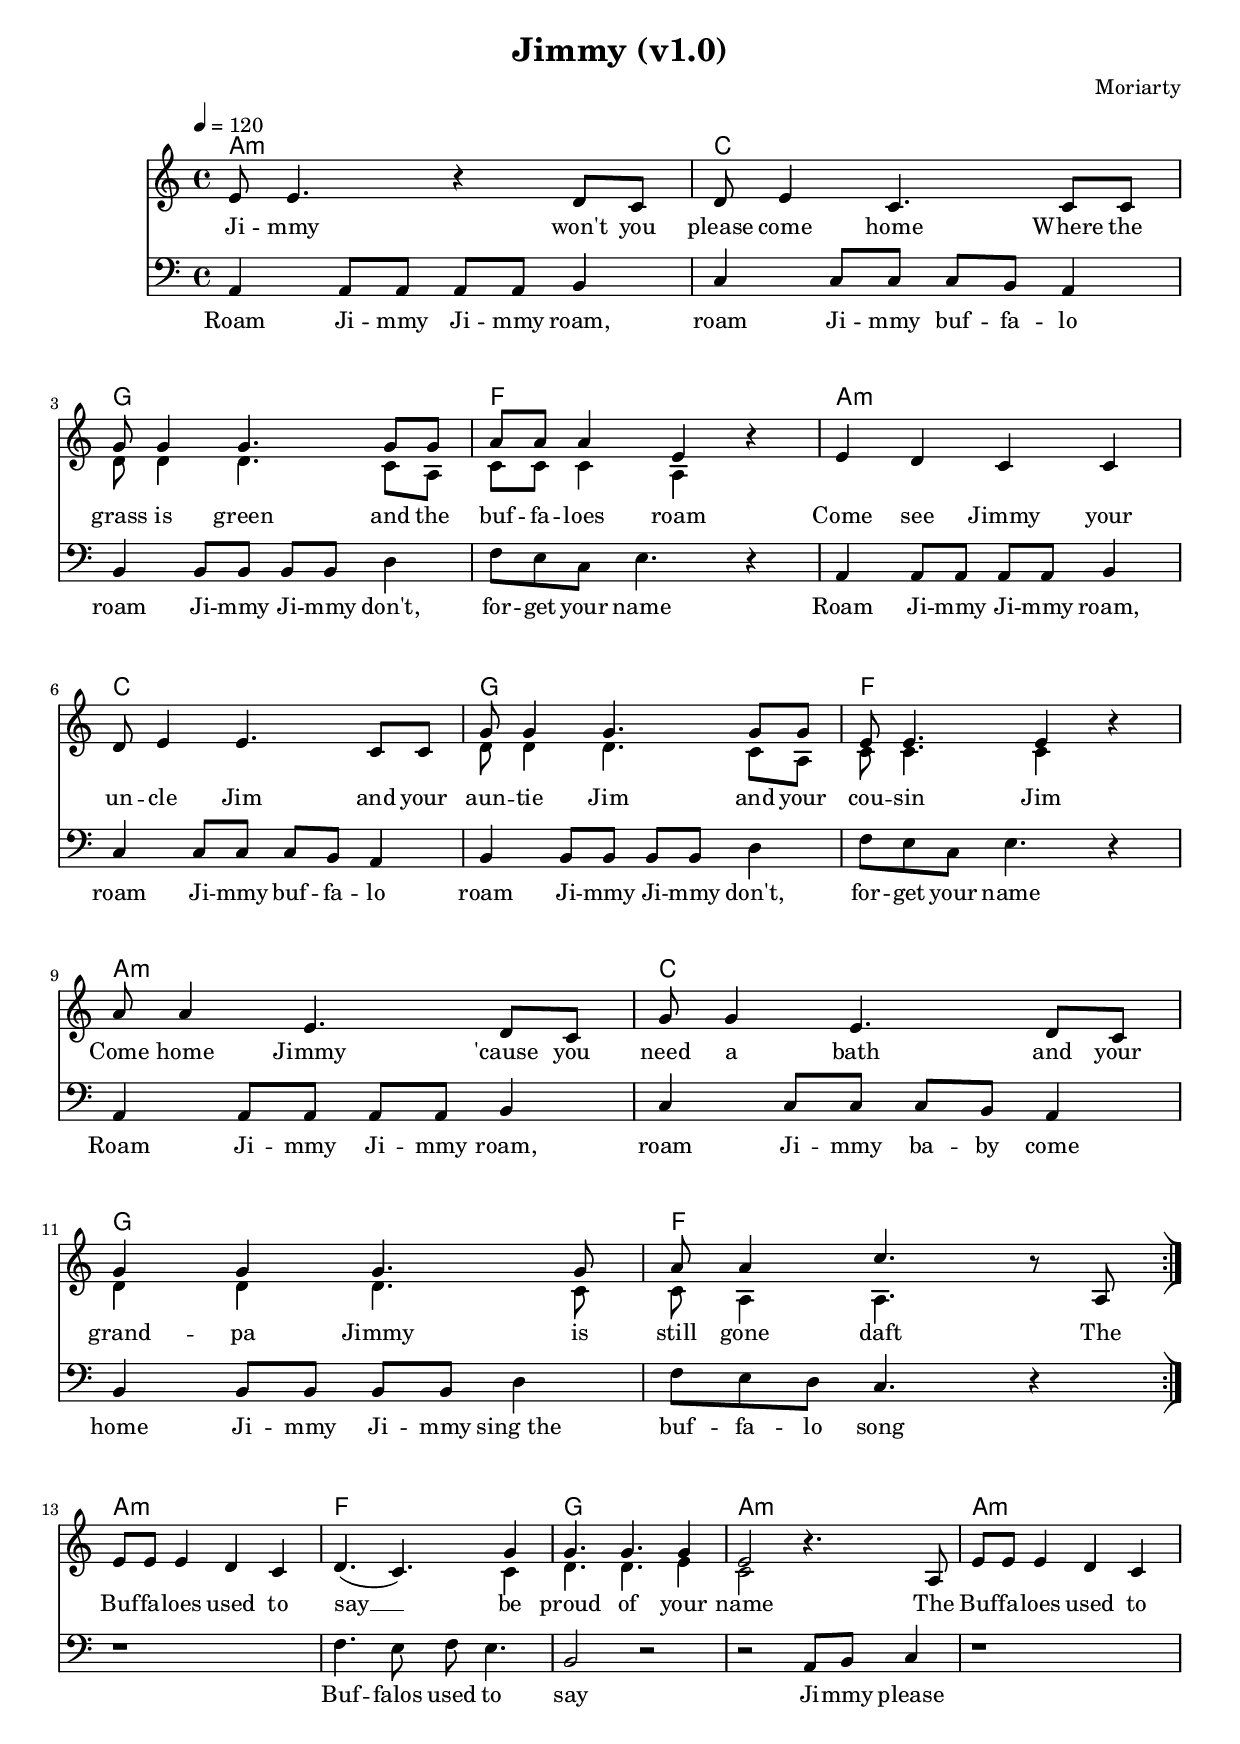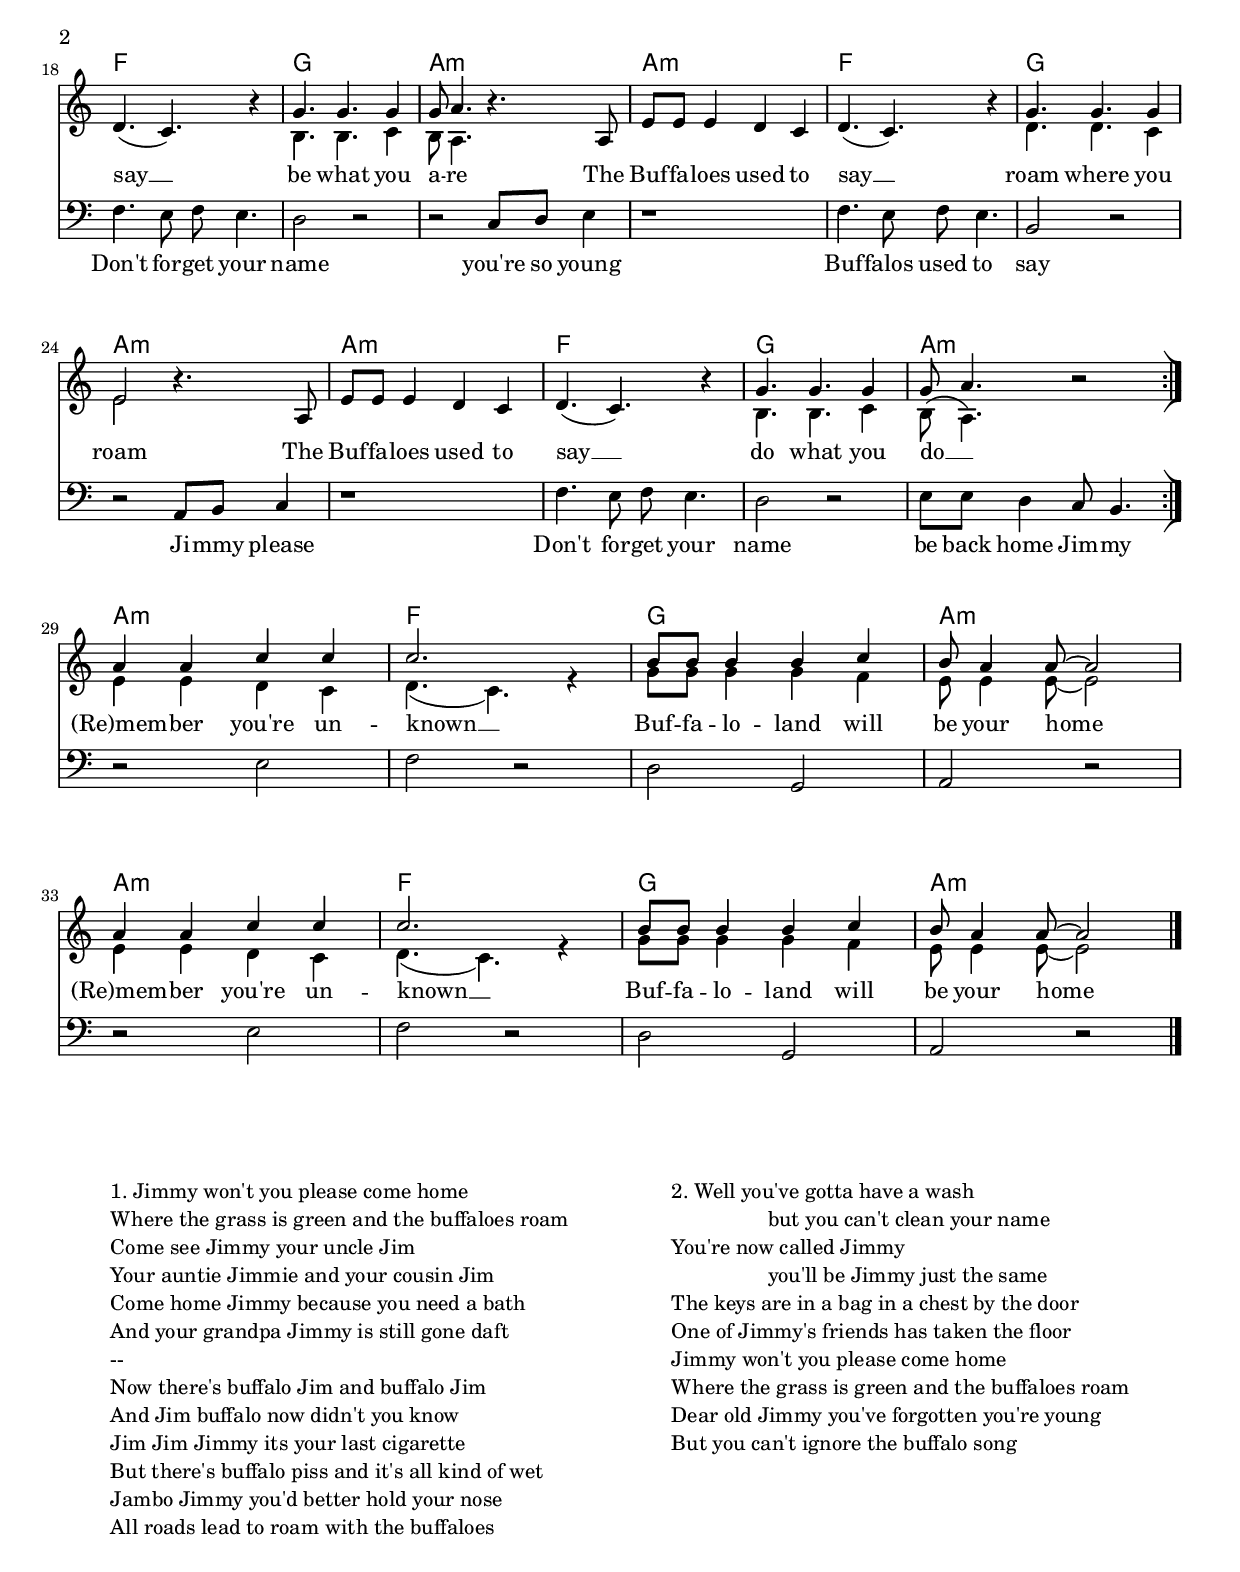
\version "2.22"

\include "swing.ly"

\header {
  title = "Jimmy (v1.0)"
  composer = "Moriarty"
}

#(set-global-staff-size 18)

melody = \relative {
  \key a \minor
  \time 4/4
  \tempo 4 = 120
  << \new Voice = "lead" { \set midiInstrument = #"vibraphone"
		  { e'8 e4. r4 d8 c | d e4 c4. c8 c | \stemDown d8 d4 d4. c8 a | c c c4 a4 r4 | \stemNeutral
		    e'4 d4 c4 c | d8 e4 e4. c8 c | \stemDown d8 d4 d4. c8 a | c c4. c4 r4 | \stemNeutral
		    a'8 a4 e4. d8 c | g'8 g4 e4. d8 c | \stemDown d4 d d4. c8 | c a4 a4. r8 \stemNeutral a \bar ":|]" \break }
		  { e'8 e e4 d c | d4.( c4.) \stemDown c4 | d4. d4. e4 | c2 r4. \stemNeutral a8 
		    e'8 e e4 d c | d4.( c4.) r4 | \stemDown b4. b4. c4 | b8 a4. r4. \stemNeutral a8 
		    e'8 e e4 d c | d4.( c4.) r4 | \stemDown d4. d4. c4 | e2 r4. \stemNeutral a,8 
		    e'8 e e4 d c | d4.( c4.) r4 | \stemDown b4. b4. c4 | b8( a4.) r2 \bar ":|]" \stemNeutral \break }
		  { \voiceTwo e'4 e d c | d4.( c4.) r4 | g'8 g g4 g f | e8 e4 e8~e2 |
		    e4 e d c | d4.( c4.) r4 | g'8 g g4 g f | e8 e4 e8~e2 \bar "|." }
		}
     \new Voice = "back" { \set midiInstrument = #"harmonica" \voiceOne
		  { s1 | s1 | g8 g4 g4. g8 g | a a a4 e4 s4 |
		    s1 | s1 | g8 g4 g4. g8 g | e e4. e4 s4 |
		    s1 | s1 | g4 g g4. g8 | a a4 c4. s4 | }
		  { s1 | s2. g4 | g4. g4. g4 | e2 s2 |
		    s1 | s1 | g4. g4. g4 | g8 a4. s2 |
		    s1 | s1 | g4. g4. g4 | e2 s2 |
		    s1 | s1 | g4. g4. g4 | g8 a4. s2 | }
		  { a4 a c c | c2. s4 | b8 b b4 b c | b8 a4 a8~a2 |
		    a4 a c c | c2. s4 | b8 b b4 b c | b8 a4 a8~a2 | }
		}
     >>
}

bass = \relative {
  \clef "bass"
  { a,4 a8 a a a8 b4  | c c8 c c b a4 | b4 b8 b b b d4 | f8 e c e4. r4 |
    a,4 a8 a a a8 b4  | c c8 c c b a4 | b4 b8 b b b d4 | f8 e c e4. r4 |
    a,4 a8 a a a8 b4  | c c8 c c b a4 | b4 b8 b b b d4 | f8 e d c4. r4 | }
  { r1 | f4. e8 f e4. | b2 r2 | r2 a8 b c4 |
    r1 | f4. e8 f e4. | d2 r2 | r2 c8 d e4 |
    r1 | f4. e8 f e4. | b2 r2 | r2 a8 b c4 |
    r1 | f4. e8 f e4. | d2 r2 | e8 e d4 c8 b4. | }
  { r2 e2 | f2 r2 | d2 g,2 | a2 r2
    r2 e'2 | f2 r2 | d2 g,2 | a2 r2 |}
}


chordz = \chords {
  { a1:m | c | g | f |
    a1:m | c | g | f |
    a1:m | c | g | f | }
  { a1:m | f | g | a:m |
    a1:m | f | g | a:m |
    a1:m | f | g | a:m |
    a1:m | f | g | a:m | }
  { a1:m | f | g | a:m |
    a1:m | f | g | a:m | }
}


\score {
  <<
    \new ChordNames \chordz
    \new Staff \melody
    \new Lyrics \lyricsto "lead" {
      {
	Ji -- mmy won't you please come home
	Where the grass is green and the buf -- fa -- loes roam
	Come see Jimmy your un -- cle Jim and your aun -- tie Jim and your cou -- sin Jim
	Come home Jimmy 'cause you need a bath and your grand -- pa Jimmy is still gone daft
      }
      {
	The Buf -- fa -- loes used to say __ be proud of your name
	The Buf -- fa -- loes used to say __ be what you a -- re
	The Buf -- fa -- loes used to say __ roam where you roam
	The Buf -- fa -- loes used to say __ do what you do __
      }
      {
	(Re)mem -- ber you're un -- known __
	Buf -- fa -- lo -- land will be your home
	(Re)mem -- ber you're un -- known __
	Buf -- fa -- lo -- land will be your home
      }
    }
    \new Staff \bass
    \addlyrics {
      {
	Roam Ji -- mmy Ji -- mmy roam, roam Ji -- mmy buf -- fa -- lo roam Ji -- mmy Ji -- mmy don't, for -- get your name
	Roam Ji -- mmy Ji -- mmy roam, roam Ji -- mmy buf -- fa -- lo roam Ji -- mmy Ji -- mmy don't, for -- get your name
	Roam Ji -- mmy Ji -- mmy roam, roam Ji -- mmy ba -- by come home Ji -- mmy Ji -- mmy sing_the buf -- fa -- lo song
      }
      {
	Buf -- falos used to say Ji -- mmy please
	Don't for -- get your name you're so young
	Buf -- falos used to say Ji -- mmy please
	Don't for -- get your name be back home Jim -- my
	}
    }
  >>
}
\score {
  \unfoldRepeats
  \tripletFeel 8
  <<
%    \new ChordNames \chordz
    \new Staff { \set Staff.midiInstrument = #"vibraphone"
		 \melody }
    \new Staff { \set Staff.midiInstrument = #"acoustic bass"
		 \bass }
  >>
  \midi {
    \context {
      \Staff
      \remove "Staff_performer"
    }
    \context {
      \Voice
      \consists "Staff_performer"
    }
  }
}
\markup {
  \fill-line {
    \hspace #1
    \column {
      \line { 1. Jimmy won't you please come home }
      \line { Where the grass is green and the buffaloes roam }
      \line { Come see Jimmy your uncle Jim }
      \line { Your auntie Jimmie and your cousin Jim }
      \line { Come home Jimmy because you need a bath }
      \line { And your grandpa Jimmy is still gone daft }
      \line { -- }
      \line { Now there's buffalo Jim and buffalo Jim }
      \line { And Jim buffalo now didn't you know }
      \line { Jim Jim Jimmy its your last cigarette }
      \line { But there's buffalo piss and it's all kind of wet }
      \line { Jambo Jimmy you'd better hold your nose }
      \line { All roads lead to roam with the buffaloes }
    }
    \hspace #2
    \column {
      \line { 2. Well you've gotta have a wash }
      \line { "                " but you can't clean your name }
      \line { You're now called Jimmy }
      \line { "                " you'll be Jimmy just the same }
      \line { The keys are in a bag in a chest by the door }
      \line { One of Jimmy's friends has taken the floor }
      \line { Jimmy won't you please come home }
      \line { Where the grass is green and the buffaloes roam }
      \line { Dear old Jimmy you've forgotten you're young }
      \line { But you can't ignore the buffalo song }
    }
    \hspace #1
  }
}

